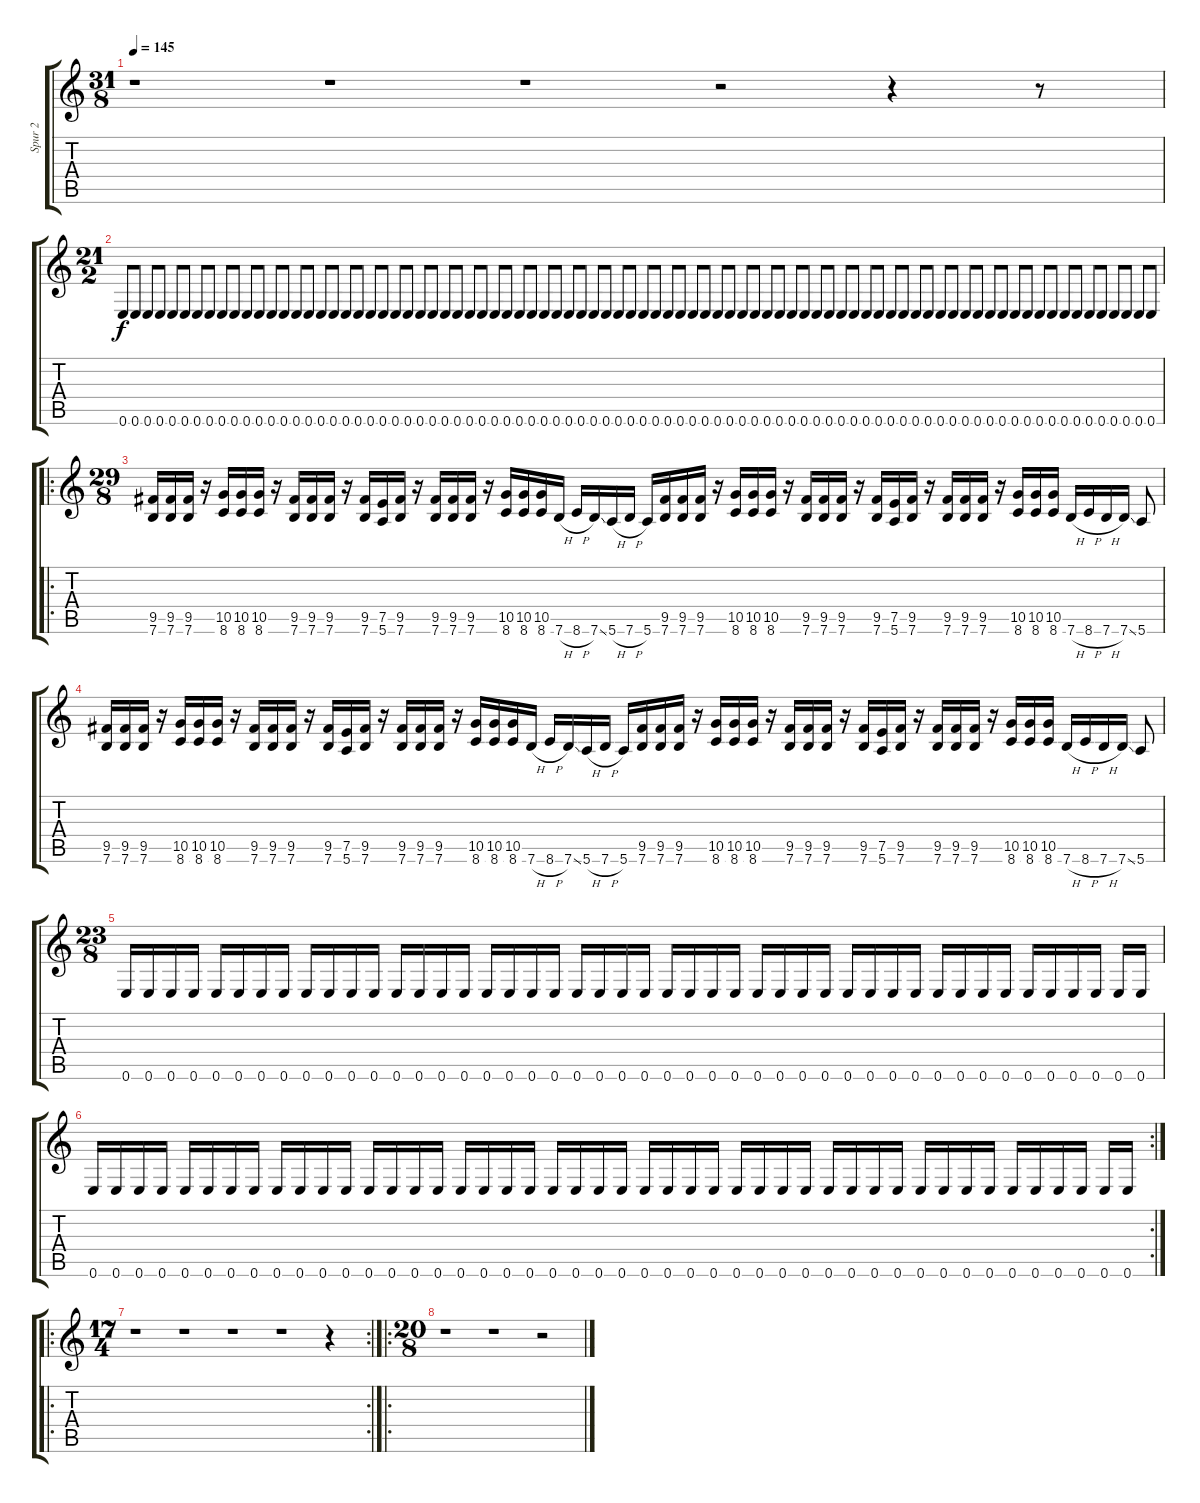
\track ("Spur 2" "Spur 2") {instrument distortionguitar}
\staff {score tabs}
\tuning (E4 B3 G3 D3 A2 E2) {hide}
\ts (31 8)
\tempo 145
\clef g2
\ks c
r.1{dy f} r.1 r.1 r.2 r.4 r.8 |
\ts (21 2)
0.6.8 0.6.8 0.6.8 0.6.8 0.6.8 0.6.8 0.6.8 0.6.8 0.6.8 0.6.8 0.6.8 0.6.8 0.6.8 0.6.8 0.6.8 0.6.8 0.6.8 0.6.8 0.6.8 0.6.8 0.6.8 0.6.8 0.6.8 0.6.8 0.6.8 0.6.8 0.6.8 0.6.8 0.6.8 0.6.8 0.6.8 0.6.8 0.6.8 0.6.8 0.6.8 0.6.8 0.6.8 0.6.8 0.6.8 0.6.8 0.6.8 0.6.8 0.6.8 0.6.8 0.6.8 0.6.8 0.6.8 0.6.8 0.6.8 0.6.8 0.6.8 0.6.8 0.6.8 0.6.8 0.6.8 0.6.8 0.6.8 0.6.8 0.6.8 0.6.8 0.6.8 0.6.8 0.6.8 0.6.8 0.6.8 0.6.8 0.6.8 0.6.8 0.6.8 0.6.8 0.6.8 0.6.8 0.6.8 0.6.8 0.6.8 0.6.8 0.6.8 0.6.8 0.6.8 0.6.8 0.6.8 0.6.8 0.6.8 0.6.8 |
\ro
\ts (29 8)
(9.5 7.6).16 (9.5 7.6).16 (9.5 7.6).16 r.16 (10.5 8.6).16 (10.5 8.6).16 (10.5 8.6).16 r.16 (9.5 7.6).16 (9.5 7.6).16 (9.5 7.6).16 r.16 (9.5 7.6).16 (7.5 5.6).16 (9.5 7.6).16 r.16 (9.5 7.6).16 (9.5 7.6).16 (9.5 7.6).16 r.16 (10.5 8.6).16 (10.5 8.6).16 (10.5 8.6).16 7.6{h}.16 8.6{h}.16 7.6{ss}.16 5.6{h}.16 7.6{h}.16 5.6.16 (9.5 7.6).16 (9.5 7.6).16 (9.5 7.6).16 r.16 (10.5 8.6).16 (10.5 8.6).16 (10.5 8.6).16 r.16 (9.5 7.6).16 (9.5 7.6).16 (9.5 7.6).16 r.16 (9.5 7.6).16 (7.5 5.6).16 (9.5 7.6).16 r.16 (9.5 7.6).16 (9.5 7.6).16 (9.5 7.6).16 r.16 (10.5 8.6).16 (10.5 8.6).16 (10.5 8.6).16 7.6{h}.16 8.6{h}.16 7.6{h}.16 7.6{ss}.16 5.6.8 |
(9.5 7.6).16 (9.5 7.6).16 (9.5 7.6).16 r.16 (10.5 8.6).16 (10.5 8.6).16 (10.5 8.6).16 r.16 (9.5 7.6).16 (9.5 7.6).16 (9.5 7.6).16 r.16 (9.5 7.6).16 (7.5 5.6).16 (9.5 7.6).16 r.16 (9.5 7.6).16 (9.5 7.6).16 (9.5 7.6).16 r.16 (10.5 8.6).16 (10.5 8.6).16 (10.5 8.6).16 7.6{h}.16 8.6{h}.16 7.6{ss}.16 5.6{h}.16 7.6{h}.16 5.6.16 (9.5 7.6).16 (9.5 7.6).16 (9.5 7.6).16 r.16 (10.5 8.6).16 (10.5 8.6).16 (10.5 8.6).16 r.16 (9.5 7.6).16 (9.5 7.6).16 (9.5 7.6).16 r.16 (9.5 7.6).16 (7.5 5.6).16 (9.5 7.6).16 r.16 (9.5 7.6).16 (9.5 7.6).16 (9.5 7.6).16 r.16 (10.5 8.6).16 (10.5 8.6).16 (10.5 8.6).16 7.6{h}.16 8.6{h}.16 7.6{h}.16 7.6{ss}.16 5.6.8 |
\ts (23 8)
0.6.16 0.6.16 0.6.16 0.6.16 0.6.16 0.6.16 0.6.16 0.6.16 0.6.16 0.6.16 0.6.16 0.6.16 0.6.16 0.6.16 0.6.16 0.6.16 0.6.16 0.6.16 0.6.16 0.6.16 0.6.16 0.6.16 0.6.16 0.6.16 0.6.16 0.6.16 0.6.16 0.6.16 0.6.16 0.6.16 0.6.16 0.6.16 0.6.16 0.6.16 0.6.16 0.6.16 0.6.16 0.6.16 0.6.16 0.6.16 0.6.16 0.6.16 0.6.16 0.6.16 0.6.16 0.6.16 |
\rc 2
0.6.16 0.6.16 0.6.16 0.6.16 0.6.16 0.6.16 0.6.16 0.6.16 0.6.16 0.6.16 0.6.16 0.6.16 0.6.16 0.6.16 0.6.16 0.6.16 0.6.16 0.6.16 0.6.16 0.6.16 0.6.16 0.6.16 0.6.16 0.6.16 0.6.16 0.6.16 0.6.16 0.6.16 0.6.16 0.6.16 0.6.16 0.6.16 0.6.16 0.6.16 0.6.16 0.6.16 0.6.16 0.6.16 0.6.16 0.6.16 0.6.16 0.6.16 0.6.16 0.6.16 0.6.16 0.6.16 |
\ro
\rc 2
\ts (17 4)
r.1 r.1 r.1 r.1 r.4 |
\ro
\ts (20 8)
r.1 r.1 r.2
